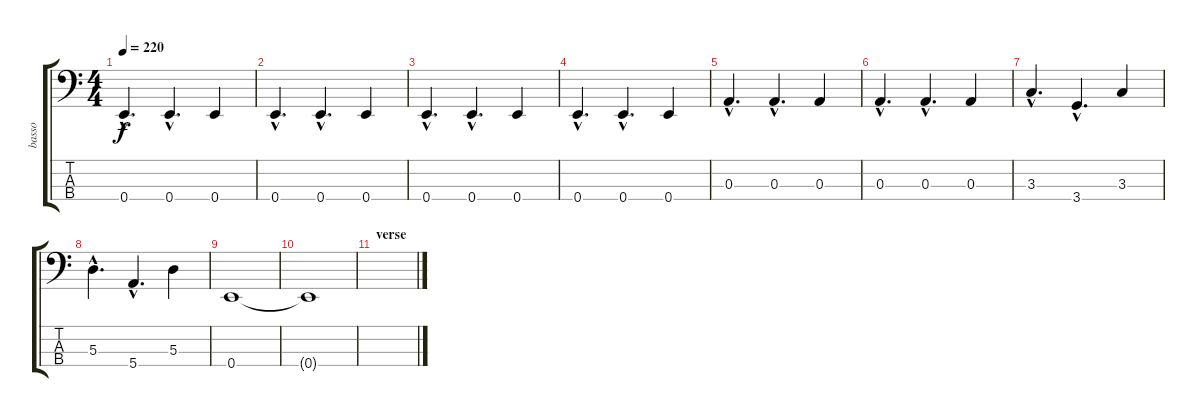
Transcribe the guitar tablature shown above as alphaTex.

\track ("basso" "basso") {instrument electricbassfinger}
\staff {score tabs}
\tuning (G2 D2 A1 E1) {hide}
\ts (4 4)
\tempo 220
\clef f4
\ks c
0.4{hac}.4{d dy f} 0.4{hac}.4{d} 0.4.4 |
0.4{hac}.4{d} 0.4{hac}.4{d} 0.4.4 |
0.4{hac}.4{d} 0.4{hac}.4{d} 0.4.4 |
0.4{hac}.4{d} 0.4{hac}.4{d} 0.4.4 |
0.3{hac}.4{d} 0.3{hac}.4{d} 0.3.4 |
0.3{hac}.4{d} 0.3{hac}.4{d} 0.3.4 |
3.3{hac}.4{d} 3.4{hac}.4{d} 3.3.4 |
5.3{hac}.4{d} 5.4{hac}.4{d} 5.3.4 |
0.4.1 |
0.4{t}.1 |
\section ("" "verse")
